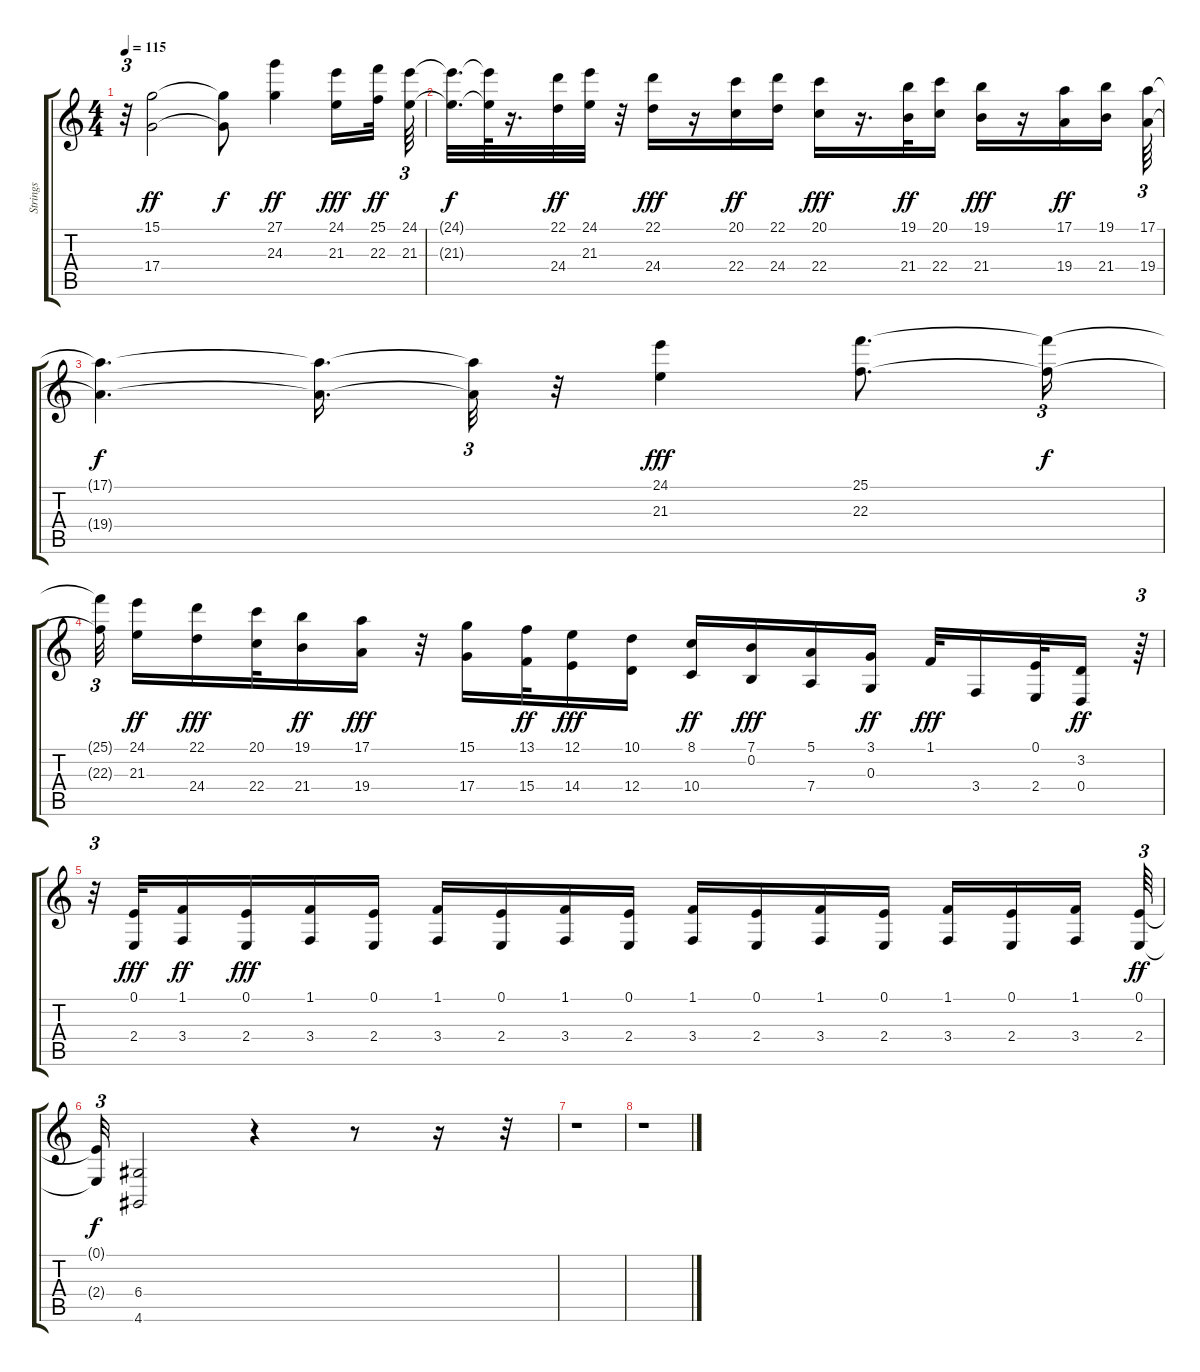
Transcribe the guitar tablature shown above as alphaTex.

\track ("Strings" "Strings") {instrument stringensemble1}
\staff {score tabs}
\tuning (E4 B3 G3 D3 A2 E2) {hide}
\ts (4 4)
\tempo 115
\clef g2
\ks c
r.32{tu (3 2) dy fff} (15.1 17.4).2{dy ff} (15.1{t} 17.4{t}).8{dy f} (27.1 24.3).4{dy ff} (24.1 21.3).16{dy fff} (25.1 22.3).32{dy ff} (24.1 21.3).64{tu (3 2)} |
(24.1{t} 21.3{t}).32{d dy f} (24.1{t} 21.3{t}).64 r.16{d} (22.1 24.4).32{dy ff} (24.1 21.3).32 r.32 (22.1 24.4).16{dy fff} r.16 (20.1 22.4).16{dy ff} (22.1 24.4).16 (20.1 22.4).16{dy fff} r.16{d} (19.1 21.4).32{dy ff} (20.1 22.4).16 (19.1 21.4).16{dy fff} r.16 (17.1 19.4).16{dy ff} (19.1 21.4).16 (17.1 19.4).64{tu (3 2)} |
(17.1{t} 19.4{t}).4{d dy f} (17.1{t} 19.4{t}).16{d} (17.1{t} 19.4{t}).32{tu (3 2)} r.32 (24.1 21.3).4{dy fff} (25.1 22.3).8{d} (25.1{t} 22.3{t}).16{tu (3 2) dy f} |
(25.1{t} 22.3{t}).32{tu (3 2)} (24.1 21.3).16{dy ff} (22.1 24.4).16{dy fff} (20.1 22.4).32 (19.1 21.4).16{dy ff} (17.1 19.4).16{dy fff} r.32 (15.1 17.4).16 (13.1 15.4).32{dy ff} (12.1 14.4).16{dy fff} (10.1 12.4).16 (8.1 10.4).16{dy ff} (7.1 0.2).16{dy fff} (5.1 7.4).16 (3.1 0.3).16{dy ff} 1.1.32{dy fff} 3.4.16 (0.1 2.4).32 (3.2 0.4).16{dy ff} r.64{tu (3 2)} |
r.32{tu (3 2)} (0.1 2.4).32{dy fff} (1.1 3.4).16{dy ff} (0.1 2.4).16{dy fff} (1.1 3.4).16 (0.1 2.4).16 (1.1 3.4).16 (0.1 2.4).16 (1.1 3.4).16 (0.1 2.4).16 (1.1 3.4).16 (0.1 2.4).16 (1.1 3.4).16 (0.1 2.4).16 (1.1 3.4).16 (0.1 2.4).16 (1.1 3.4).16 (0.1 2.4).64{tu (3 2) dy ff} |
(0.1{t} 2.4{t}).32{tu (3 2) dy f} (6.4 4.6).2 r.4 r.8 r.16 r.32 |
r.1 |
r.1
